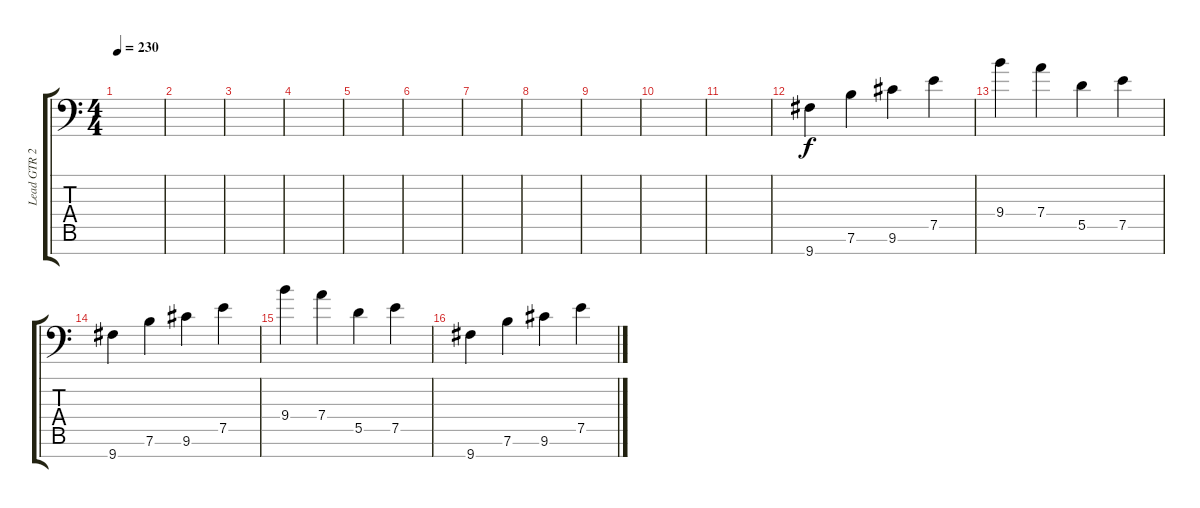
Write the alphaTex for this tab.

\track ("Lead GTR 2" "Lead GTR 2") {instrument overdrivenguitar}
\staff {score tabs}
\tuning (E4 B3 G3 D3 A2 E2 A1) {hide}
\ts (4 4)
\tempo 230
\clef f4
\ks c
|
|
|
|
|
|
|
|
|
|
|
9.7.4{beam merge} 7.6.4 9.6.4 7.5.4 |
9.4.4 7.4.4 5.5.4{beam merge} 7.5.4 |
9.7.4{beam merge} 7.6.4 9.6.4 7.5.4 |
9.4.4 7.4.4 5.5.4{beam merge} 7.5.4 |
9.7.4{beam merge} 7.6.4 9.6.4 7.5.4
